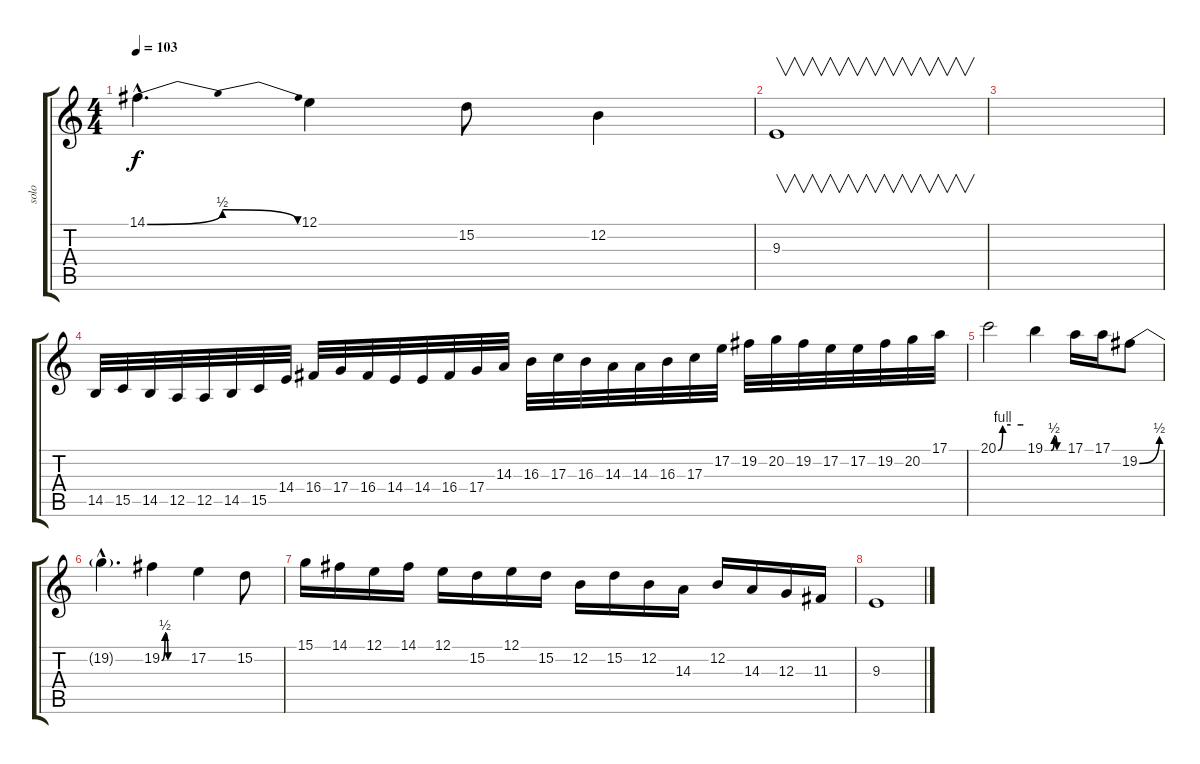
\track ("solo" "solo") {instrument lead2sawtooth}
\staff {score tabs}
\tuning (E4 B3 G3 D3 A2 E2) {hide}
\ts (4 4)
\tempo 103
\clef g2
\ks c
14.1{be (bendrelease 0 0 17 2 30 2 60 0) hac}.4{d dy f} 12.1.4 15.2.8 12.2.4 |
9.3.1{v} |
|
14.5.32 15.5.32 14.5.32 12.5.32 12.5.32 14.5.32 15.5.32 14.4.32 16.4.32 17.4.32 16.4.32 14.4.32 14.4.32 16.4.32 17.4.32 14.3.32 16.3.32 17.3.32 16.3.32 14.3.32 14.3.32 16.3.32 17.3.32 17.2.32 19.2.32 20.2.32 19.2.32 17.2.32 17.2.32 19.2.32 20.2.32 17.1.32 |
20.1{be (custom 0 0 11 4 30 4 55 4 60 4)}.2 19.1{be (custom 0 0 20 0 30 2 39 0 60 0)}.4 17.1.16 17.1.16 19.2{be (bend 0 0 60 2)}.8 |
19.2{hac t}.4{d} 19.2{be (custom 0 0 8 2 15 0 30 0 60 0)}.4 17.2.4 15.2.8 |
15.1.16 14.1.16 12.1.16 14.1.16 12.1.16 15.2.16 12.1.16 15.2.16 12.2.16 15.2.16 12.2.16 14.3.16 12.2.16 14.3.16 12.3.16 11.3.16 |
9.3.1
